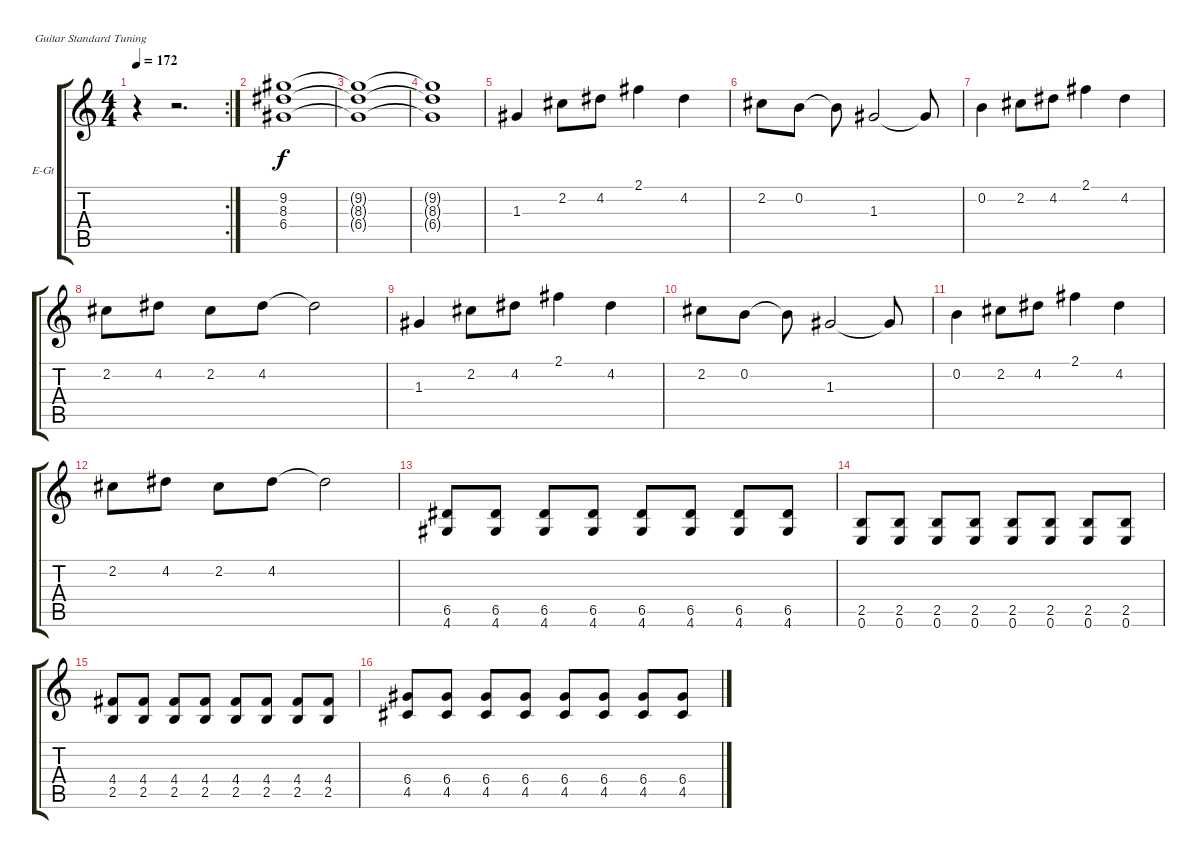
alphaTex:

\bracketExtendMode groupsimilarinstruments
\firstSystemTrackNameOrientation horizontal
\otherSystemsTrackNameOrientation horizontal
\track ("Oli de Sat" "E-Gt") {instrument overdrivenguitar}
\staff {score tabs}
\tuning (E4 B3 G3 D3 A2 E2)
\rc 2
\ts (4 4)
\tempo 172
\clef g2
\ks c
r.4{dy f} r.2{d} |
(9.2 8.3 6.4).1 |
(9.2{t} 8.3{t} 6.4{t}).1 |
(9.2{t} 8.3{t} 6.4{t}).1 |
1.3.4 2.2.8 4.2.8 2.1.4 4.2.4 |
2.2.8 0.2.8 0.2{t}.8 1.3.2 1.3{t}.8 |
0.2.4 2.2.8 4.2.8 2.1.4 4.2.4 |
2.2.8 4.2.8 2.2.8 4.2.8 4.2{t}.2 |
1.3.4 2.2.8 4.2.8 2.1.4 4.2.4 |
2.2.8 0.2.8 0.2{t}.8 1.3.2 1.3{t}.8 |
0.2.4 2.2.8 4.2.8 2.1.4 4.2.4 |
2.2.8 4.2.8 2.2.8 4.2.8 4.2{t}.2 |
(6.5 4.6).8 (6.5 4.6).8 (6.5 4.6).8 (6.5 4.6).8 (6.5 4.6).8 (6.5 4.6).8 (6.5 4.6).8 (6.5 4.6).8 |
(2.5 0.6).8 (2.5 0.6).8 (2.5 0.6).8 (2.5 0.6).8 (2.5 0.6).8 (2.5 0.6).8 (2.5 0.6).8 (2.5 0.6).8 |
(4.4 2.5).8 (4.4 2.5).8 (4.4 2.5).8 (4.4 2.5).8 (4.4 2.5).8 (4.4 2.5).8 (4.4 2.5).8 (4.4 2.5).8 |
(6.4 4.5).8 (6.4 4.5).8 (6.4 4.5).8 (6.4 4.5).8 (6.4 4.5).8 (6.4 4.5).8 (6.4 4.5).8 (6.4 4.5).8
